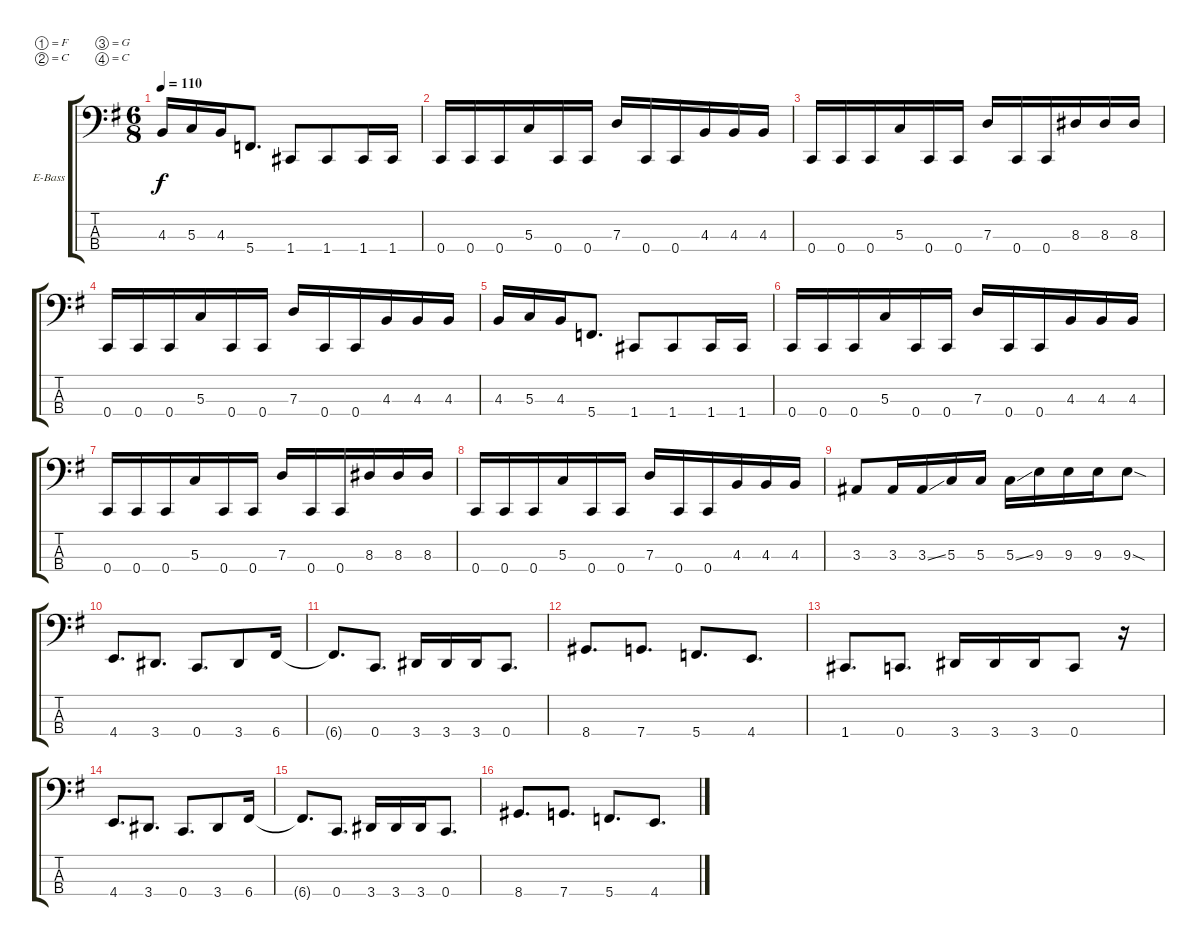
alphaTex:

\bracketExtendMode groupsimilarinstruments
\firstSystemTrackNameOrientation horizontal
\otherSystemsTrackNameOrientation horizontal
\track ("Electric Bass" "E-Bass") {instrument electricbassfinger}
\staff {score tabs}
\tuning (F2 C2 G1 C1)
\ts (6 8)
\tempo 110
\clef f4
\ks eminor
4.3.16{dy f} 5.3.16 4.3.16 5.4.8{d} 1.4.8 1.4.8 1.4.16 1.4.16 |
0.4.16 0.4.16 0.4.16 5.3.16 0.4.16 0.4.16 7.3.16 0.4.16 0.4.16 4.3.16 4.3.16 4.3.16 |
0.4.16 0.4.16 0.4.16 5.3.16 0.4.16 0.4.16 7.3.16 0.4.16 0.4.16 8.3.16 8.3.16 8.3.16 |
0.4.16 0.4.16 0.4.16 5.3.16 0.4.16 0.4.16 7.3.16 0.4.16 0.4.16 4.3.16 4.3.16 4.3.16 |
4.3.16 5.3.16 4.3.16 5.4.8{d} 1.4.8 1.4.8 1.4.16 1.4.16 |
0.4.16 0.4.16 0.4.16 5.3.16 0.4.16 0.4.16 7.3.16 0.4.16 0.4.16 4.3.16 4.3.16 4.3.16 |
0.4.16 0.4.16 0.4.16 5.3.16 0.4.16 0.4.16 7.3.16 0.4.16 0.4.16 8.3.16 8.3.16 8.3.16 |
0.4.16 0.4.16 0.4.16 5.3.16 0.4.16 0.4.16 7.3.16 0.4.16 0.4.16 4.3.16 4.3.16 4.3.16 |
3.3.8 3.3.16 3.3{ss}.16 5.3.16 5.3.16 5.3{ss}.16 9.3.16 9.3.16 9.3.16 9.3{sod}.8 |
4.4.8{d} 3.4.8{d} 0.4.8{d} 3.4.8 6.4.16 |
6.4{t}.8{d} 0.4.8{d} 3.4.16 3.4.16 3.4.16 0.4.8{d} |
8.4.8{d} 7.4.8{d} 5.4.8{d} 4.4.8{d} |
1.4.8{d} 0.4.8{d} 3.4.16 3.4.16 3.4.16 0.4.8 r.16 |
4.4.8{d} 3.4.8{d} 0.4.8{d} 3.4.8 6.4.16 |
6.4{t}.8{d} 0.4.8{d} 3.4.16 3.4.16 3.4.16 0.4.8{d} |
8.4.8{d} 7.4.8{d} 5.4.8{d} 4.4.8{d}
